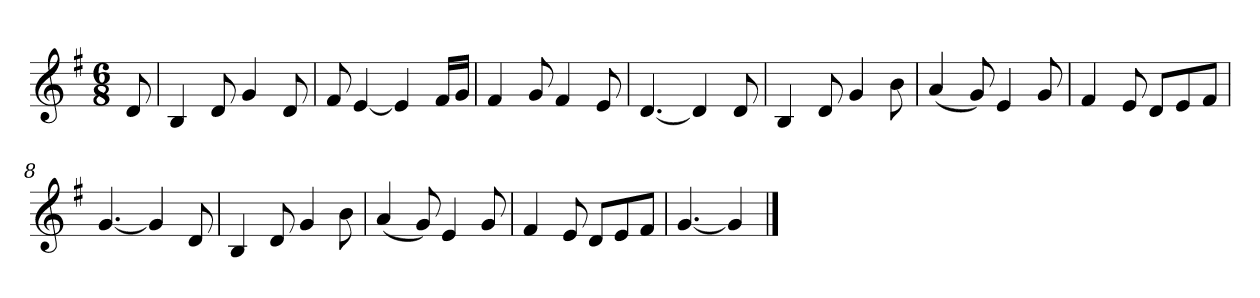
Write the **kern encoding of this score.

**kern
*part1
*staff1
*k[f#]
*M6/8
*MM120
=
8d
=1
4B
8d
4g
8d
=2
8f#
[4e
4e]
16f#LL
16gJJ
=3
4f#
8g
4f#
8e
=4
[4.d
4d]
8d
=5
4B
8d
4g
8b
=6
(4a
8g)
4e
8g
=7
4f#
8e
8dL
8e
8f#J
=8
[4.g
4g]
8d
=9
4B
8d
4g
8b
=10
(4a
8g)
4e
8g
=11
4f#
8e
8dL
8e
8f#J
=12
[4.g
4g]
==
*-
